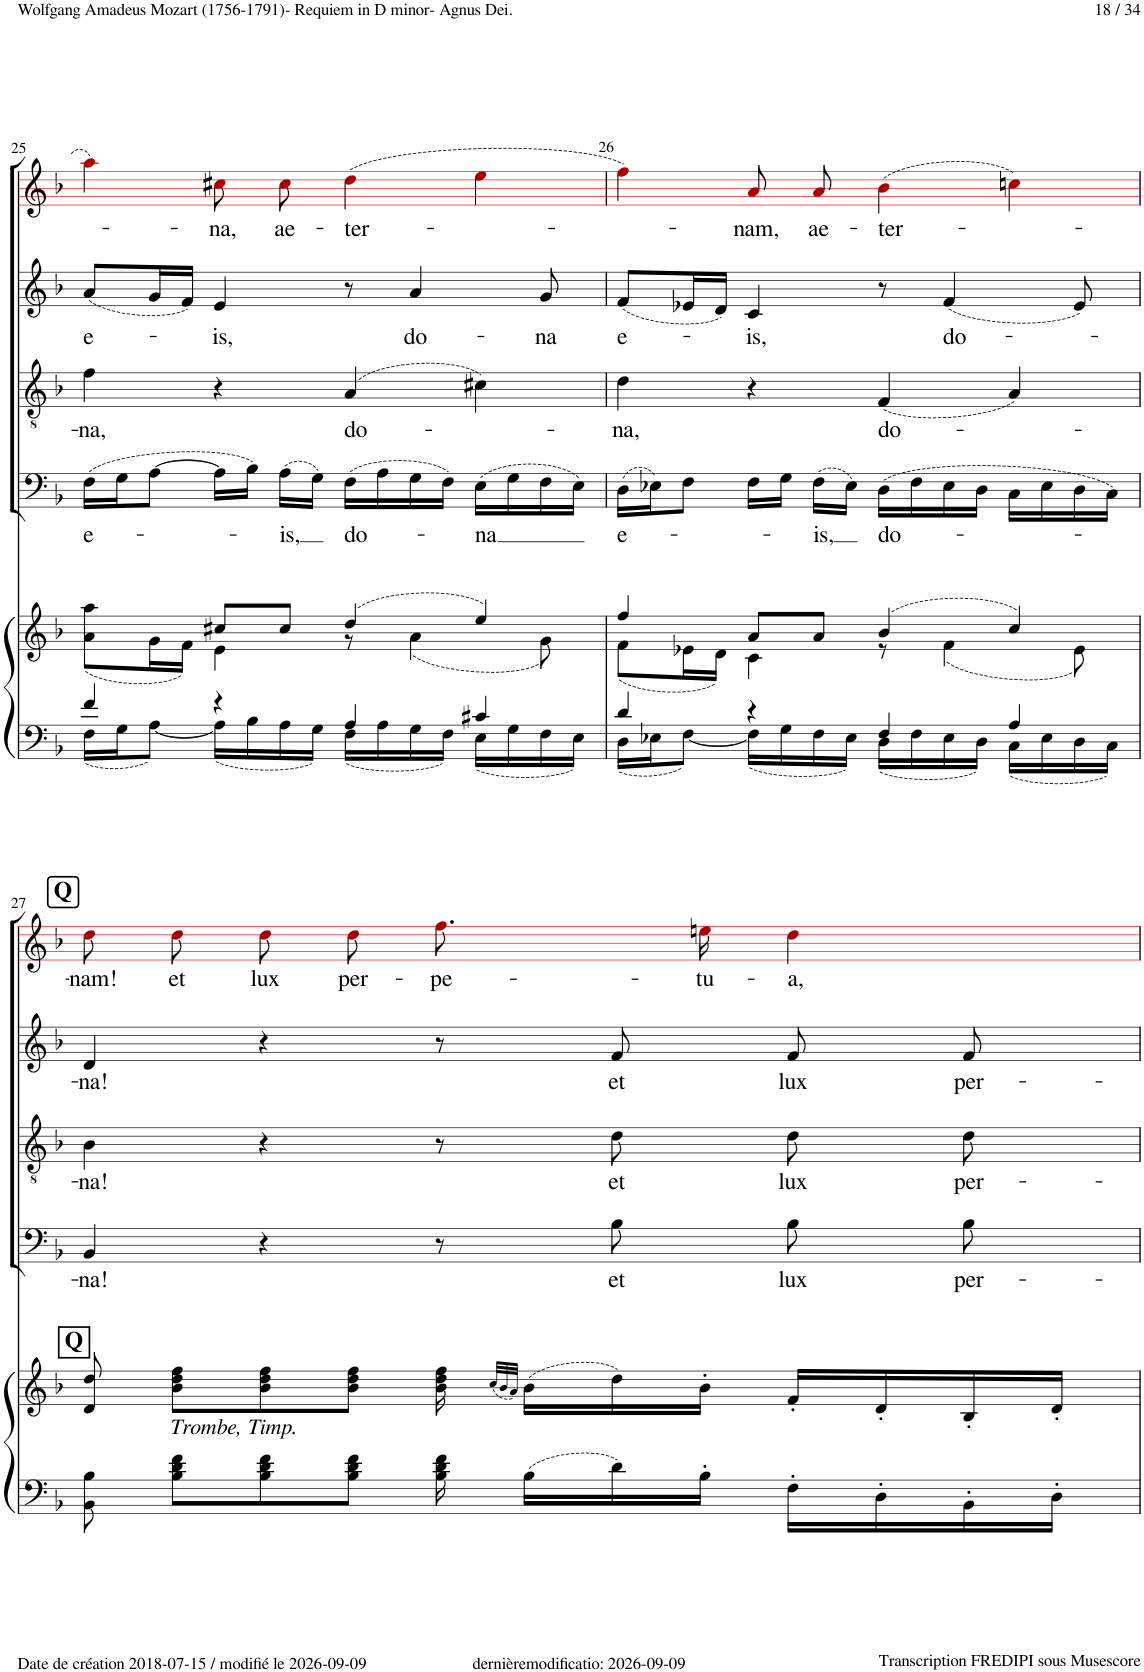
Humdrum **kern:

**kern	**kern	**kern	**text	**kern	**text	**kern	**text	**kern	**text
*part5	*part5	*part4	*part4	*part3	*part3	*part2	*part2	*part1	*part1
*staff6	*staff5	*staff4	*staff4	*staff3	*staff3	*staff2	*staff2	*staff1	*staff1
*I"Piano	*	*I"Bass	*	*I"Tenor	*	*I"Alto	*	*I"Soprano	*
*I'Pno	*	*	*	*	*	*	*	*	*
!!LO:PB:g=z
*clefF4	*clefG2	*clefF4	*	*clefGv2	*	*clefG2	*	*clefG2	*
*	*	*	*	*	*	*	*	*ITrd1c2	*
*k[b-]	*k[b-]	*k[b-]	*	*k[b-]	*	*k[b-]	*	*k[b-]	*
*M4/4	*M4/4	*M4/4	*	*M4/4	*	*M4/4	*	*M4/4	*
*met(c)	*met(c)	*met(c)	*	*met(c)	*	*met(c)	*	*met(c)	*
=25	=25	=25	=25	=25	=25	=25	=25	=25	=25
*^	*^	*	*	*	*	*	*	*	*
!	!	!	!	!	!LO:LY:b	!	!LO:LY:b	!	!LO:LY:b	!	!
4f/	16F\LL	4aa\	(8a\L	(16F!\LL	e-	4f!\	-na,	(8a!/L	e-	4aa!i\	.
.	16G\J	.	.	16G!\J	.	.	.	.	.	.	.
.	[8A\J	.	16g\L	[8A!\J	.	.	.	16g!/L	.	.	.
.	.	.	16f\JJ)	.	.	.	.	16f!/JJ)	.	.	.
!	!	!	!	!	!	!	!	!	!LO:LY:b	!	!LO:LY:b
4r	16A\LL]	8cc#X/L	4e\	16A!\LL]	.	4r	.	4e!/	-is,	8cc#X!i\L	-na,
.	16B-\	.	.	16B-!\JJ)	.	.	.	.	.	.	.
!	!	!	!	!	!LO:LY:b	!	!	!	!	!	!LO:LY:b
.	16A\	8cc#/J	.	(16A!\LL	-is,	.	.	.	.	8cc#!i\J	ae-
.	16G\JJ	.	.	16G!\JJ)	.	.	.	.	.	.	.
!	!	!	!	!	!LO:LY:b	!	!LO:LY:b	!	!	!	!LO:LY:b
4A/	16F\LL	(4dd/	8r	(16F!\LL	do-	(4A!/	do-	8r	.	(4dd!i\	-ter-
.	16A\	.	.	16A!\	.	.	.	.	.	.	.
!	!	!	!	!	!	!	!	!	!LO:LY:b	!	!
.	16G\	.	(4a\	16G!\	.	.	.	4a!/	do-	.	.
.	16F\JJ	.	.	16F!\JJ)	.	.	.	.	.	.	.
!	!	!	!	!	!LO:LY:b	!	!	!	!	!	!
4c#X/	16E\LL	4ee/)	.	(16E!\LL	-na	4c#X!\)	.	.	.	4ee!i\	.
.	16G\	.	.	16G!\	.	.	.	.	.	.	.
!	!	!	!	!	!	!	!	!	!LO:LY:b	!	!
.	16F\	.	8g\)	16F!\	.	.	.	8g!/	-na	.	.
.	16E\JJ	.	.	16E!\JJ)	.	.	.	.	.	.	.
=26	=26	=26	=26	=26	=26	=26	=26	=26	=26	=26	=26
!	!	!	!	!	!LO:LY:b	!	!LO:LY:b	!	!LO:LY:b	!	!
4d/	16D\LL	4ff/	(8f\L	(16D!\LL	e-	4d!\	-na,	(8f!/L	e-	4ff!i\)	.
.	16E-X\J	.	.	16E-X!\J)	.	.	.	.	.	.	.
.	[8F\J	.	16e-X\L	8F!\J	.	.	.	16e-X!/L	.	.	.
.	.	.	16d\JJ)	.	.	.	.	16d!/JJ)	.	.	.
!	!	!	!	!	!	!	!	!	!LO:LY:b	!	!LO:LY:b
4r	16F\LL]	8a/L	4c\	16F!\LL	.	4r	.	4c!/	-is,	8a!i/L	-nam,
.	16G\	.	.	16G!\JJ	.	.	.	.	.	.	.
!	!	!	!	!	!LO:LY:b	!	!	!	!	!	!LO:LY:b
.	16F\	8a/J	.	(16F!\LL	-is,	.	.	.	.	8a!i/J	ae-
.	16E-\JJ	.	.	16E-!\JJ)	.	.	.	.	.	.	.
!	!	!	!	!	!LO:LY:b	!	!LO:LY:b	!	!	!	!LO:LY:b
4F/	16D\LL	(4b-/	8r	(16D!\LL	do-	(4F!/	do-	8r	.	(4b-!i\	-ter-
.	16F\	.	.	16F!\	.	.	.	.	.	.	.
!	!	!	!	!	!	!	!	!	!LO:LY:b	!	!
.	16E-\	.	(4f\	16E-!\	.	.	.	(4f!/	do-	.	.
.	16D\JJ	.	.	16D!\JJ	.	.	.	.	.	.	.
4A/	16C\LL	4cc/)	.	16C!\LL	.	4A!/)	.	.	.	4ccn!i\)	.
.	16E-\	.	.	16E-!\	.	.	.	.	.	.	.
.	16D\	.	8e-\)	16D!\	.	.	.	8e-!/)	.	.	.
.	16C\JJ	.	.	16C!\JJ)	.	.	.	.	.	.	.
*	*	*v	*v	*	*	*	*	*	*	*	*
!!LO:LB:g=z
=27	=27	=27	=27	=27	=27	=27	=27	=27	=27	=27
!	!	!LO:TX:a:B:t=Q	!	!	!	!	!	!	!	!
!	!	!	!	!LO:LY:b	!	!LO:LY:b	!	!LO:LY:b	!	!LO:LY:b
*v	*v	*	*	*	*	*	*	*	*	*
8BB-\ 8B-\	8d/ 8dd/	4BB-!/	-na!	4B-!\	-na!	4d!/	-na!	8dd!i\L	-nam!
!	!LO:TX:b:i:t=Trombe, Timp.	!	!	!	!	!	!	!	!
!	!	!	!	!	!	!	!	!	!LO:LY:b
8B-\ 8d\ 8f\L	8b-\ 8dd\ 8ff\L	.	.	.	.	.	.	8dd!i\J	et
!	!	!	!	!	!	!	!	!	!LO:LY:b
8B-\ 8d\ 8f\	8b-\ 8dd\ 8ff\	4r	.	4r	.	4r	.	8dd!i\L	lux
!	!	!	!	!	!	!	!	!	!LO:LY:b
8B-\ 8d\ 8f\J	8b-\ 8dd\ 8ff\J	.	.	.	.	.	.	8dd!i\J	per-
!	!	!	!	!	!	!	!	!	!LO:LY:b
16B-\ 16d\ 16f\	16b-\ 16dd\ 16ff\	8r	.	8r	.	8r	.	8.ff!i\L	-pe-
.	(32qcc/LLL	.	.	.	.	.	.	.	.
.	32qb-/	.	.	.	.	.	.	.	.
.	32qa/JJJ)	.	.	.	.	.	.	.	.
16B-\LL	(16b-\LL	.	.	.	.	.	.	.	.
!	!	!	!LO:LY:b	!	!LO:LY:b	!	!LO:LY:b	!	!
16d\	16dd\)	8B-!\	et	8d!\	et	8f!/	et	.	.
!	!	!	!	!	!	!	!	!	!LO:LY:b
16B-'\JJ	16b-'\JJ	.	.	.	.	.	.	16een!i\Jk	-tu-
!	!	!	!LO:LY:b	!	!LO:LY:b	!	!LO:LY:b	!	!LO:LY:b
16F'\LL	16f'/LL	8B-!\	lux	8d!\L	lux	8f!/	lux	4dd!i\	-a,
16D'\	16d'/	.	.	.	.	.	.	.	.
!	!	!	!LO:LY:b	!	!LO:LY:b	!	!LO:LY:b	!	!
16BB-'\	16B-'/	8B-!\	per-	8d!\J	per-	8f!/	per-	.	.
16D'\JJ	16d'/JJ	.	.	.	.	.	.	.	.
=	=	=	=	=	=	=	=	=	=
*-	*-	*-	*-	*-	*-	*-	*-	*-	*-
